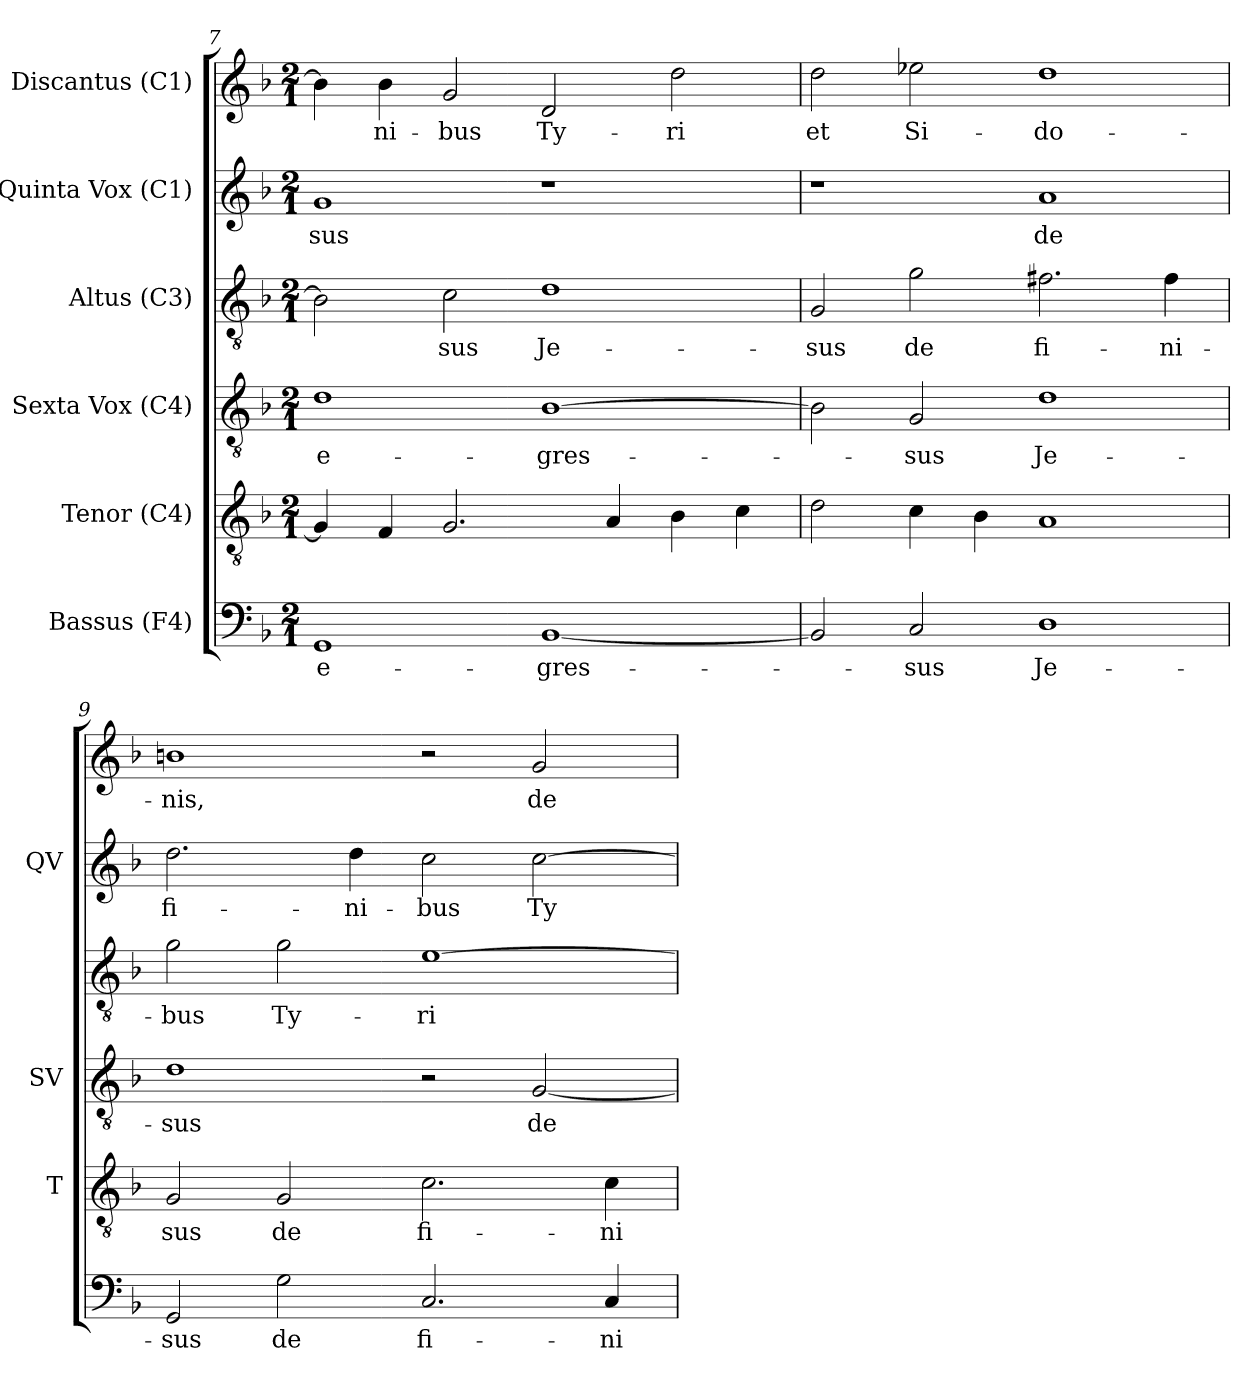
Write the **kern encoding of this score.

**kern	**text	**kern	**text	**kern	**text	**kern	**text	**kern	**text	**kern	**text
*part6	*part6	*part5	*part5	*part4	*part4	*part3	*part3	*part2	*part2	*part1	*part1
*staff6	*staff6	*staff5	*staff5	*staff4	*staff4	*staff3	*staff3	*staff2	*staff2	*staff1	*staff1
*I"Bassus (F4)	*	*I"Tenor (C4)	*	*I"Sexta Vox (C4)	*	*I"Altus (C3)	*	*I"Quinta Vox (C1)	*	*I"Discantus (C1)	*
*	*	*I'T	*	*I'SV	*	*	*	*I'QV	*	*	*
*clefF4	*	*clefGv2	*	*clefGv2	*	*clefGv2	*	*clefG2	*	*clefG2	*
*	*	*	*	*	*	*ITrd7c12	*	*	*	*	*
*k[b-]	*	*k[b-]	*	*k[b-]	*	*k[b-]	*	*k[b-]	*	*k[b-]	*
*F:	*	*F:	*	*F:	*	*F:	*	*F:	*	*F:	*
*M2/1	*	*M2/1	*	*M2/1	*	*M2/1	*	*M2/1	*	*M2/1	*
=7	=7	=7	=7	=7	=7	=7	=7	=7	=7	=7	=7
!	!LO:LY:b:color=#000000	!	!	!	!	!	!	!	!	!	!
!	!	!	!	!	!LO:LY:b:color=#000000	!	!	!	!	!	!
!	!	!	!	!	!	!	!	!	!LO:LY:b:color=#000000	!	!
1GGi	e-	4Gi/]	.	1di	e-	2BB-i\]	.	1gi	-sus	4b-i\]	.
!	!	!	!	!	!	!	!	!	!	!	!LO:LY:b:color=#000000
.	.	4Fi/	.	.	.	.	.	.	.	4b-i\	-ni-
!	!	!	!	!	!	!	!LO:LY:b:color=#000000	!	!	!	!
!	!	!	!	!	!	!	!	!	!	!	!LO:LY:b:color=#000000
.	.	2.Gi/	.	.	.	2Ci\	-sus	.	.	2gi/	-bus
!	!LO:LY:b:color=#000000	!	!	!	!	!	!	!	!	!	!
!	!	!	!	!	!LO:LY:b:color=#000000	!	!	!	!	!	!
!	!	!	!	!	!	!	!LO:LY:b:color=#000000	!	!	!	!
!	!	!	!	!	!	!	!	!	!	!	!LO:LY:b:color=#000000
[1BB-i	-gres-	.	.	[1B-i	-gres-	1Di	Je-	1r	.	2di/	Ty-
.	.	4Ai/	.	.	.	.	.	.	.	.	.
!	!	!	!	!	!	!	!	!	!	!	!LO:LY:b:color=#000000
.	.	4B-i\	.	.	.	.	.	.	.	2ddi\	-ri
.	.	4ci\	.	.	.	.	.	.	.	.	.
=8	=8	=8	=8	=8	=8	=8	=8	=8	=8	=8	=8
!	!	!	!	!	!	!	!LO:LY:b:color=#000000	!	!	!	!
!	!	!	!	!	!	!	!	!	!	!	!LO:LY:b:color=#000000
2BB-i/]	.	2di\	.	2B-i\]	.	2GGi/	-sus	1r	.	2ddi\	et
!	!LO:LY:b:color=#000000	!	!	!	!	!	!	!	!	!	!
!	!	!	!	!	!LO:LY:b:color=#000000	!	!	!	!	!	!
!	!	!	!	!	!	!	!LO:LY:b:color=#000000	!	!	!	!
!	!	!	!	!	!	!	!	!	!	!	!LO:LY:b:color=#000000
2Ci/	-sus	4ci\	.	2Gi/	-sus	2Gi\	de	.	.	2ee-Xi\	Si-
.	.	4B-i\	.	.	.	.	.	.	.	.	.
!	!LO:LY:b:color=#000000	!	!	!	!	!	!	!	!	!	!
!	!	!	!	!	!LO:LY:b:color=#000000	!	!	!	!	!	!
!	!	!	!	!	!	!	!LO:LY:b:color=#000000	!	!	!	!
!	!	!	!	!	!	!	!	!	!LO:LY:b:color=#000000	!	!
!	!	!	!	!	!	!	!	!	!	!	!LO:LY:b:color=#000000
1Di	Je-	1Ai	.	1di	Je-	2.F#Xi\	fi-	1ai	de	1ddi	-do-
!	!	!	!	!	!	!	!LO:LY:b:color=#000000	!	!	!	!
.	.	.	.	.	.	4F#i\	-ni-	.	.	.	.
=9	=9	=9	=9	=9	=9	=9	=9	=9	=9	=9	=9
!	!LO:LY:b:color=#000000	!	!	!	!	!	!	!	!	!	!
!	!	!	!LO:LY:b:color=#000000	!	!	!	!	!	!	!	!
!	!	!	!	!	!LO:LY:b:color=#000000	!	!	!	!	!	!
!	!	!	!	!	!	!	!LO:LY:b:color=#000000	!	!	!	!
!	!	!	!	!	!	!	!	!	!LO:LY:b:color=#000000	!	!
!	!	!	!	!	!	!	!	!	!	!	!LO:LY:b:color=#000000
2GGi/	-sus	2Gi/	-sus	1di	-sus	2Gi\	-bus	2.ddi\	fi-	1bni	-nis,
!	!LO:LY:b:color=#000000	!	!	!	!	!	!	!	!	!	!
!	!	!	!LO:LY:b:color=#000000	!	!	!	!	!	!	!	!
!	!	!	!	!	!	!	!LO:LY:b:color=#000000	!	!	!	!
2Gi\	de	2Gi/	de	.	.	2Gi\	Ty-	.	.	.	.
!	!	!	!	!	!	!	!	!	!LO:LY:b:color=#000000	!	!
.	.	.	.	.	.	.	.	4ddi\	-ni-	.	.
!	!LO:LY:b:color=#000000	!	!	!	!	!	!	!	!	!	!
!	!	!	!LO:LY:b:color=#000000	!	!	!	!	!	!	!	!
!	!	!	!	!	!	!	!LO:LY:b:color=#000000	!	!	!	!
!	!	!	!	!	!	!	!	!	!LO:LY:b:color=#000000	!	!
2.Ci/	fi-	2.ci\	fi-	2r	.	[1Ei	-ri	2cci\	-bus	2r	.
!	!	!	!	!	!LO:LY:b:color=#000000	!	!	!	!	!	!
!	!	!	!	!	!	!	!	!	!LO:LY:b:color=#000000	!	!
!	!	!	!	!	!	!	!	!	!	!	!LO:LY:b:color=#000000
.	.	.	.	[2Gi/	de	.	.	[2cci\	Ty-	2gi/	de
!	!LO:LY:b:color=#000000	!	!	!	!	!	!	!	!	!	!
!	!	!	!LO:LY:b:color=#000000	!	!	!	!	!	!	!	!
4Ci/	-ni-	4ci\	-ni-	.	.	.	.	.	.	.	.
=	=	=	=	=	=	=	=	=	=	=	=
*-	*-	*-	*-	*-	*-	*-	*-	*-	*-	*-	*-
